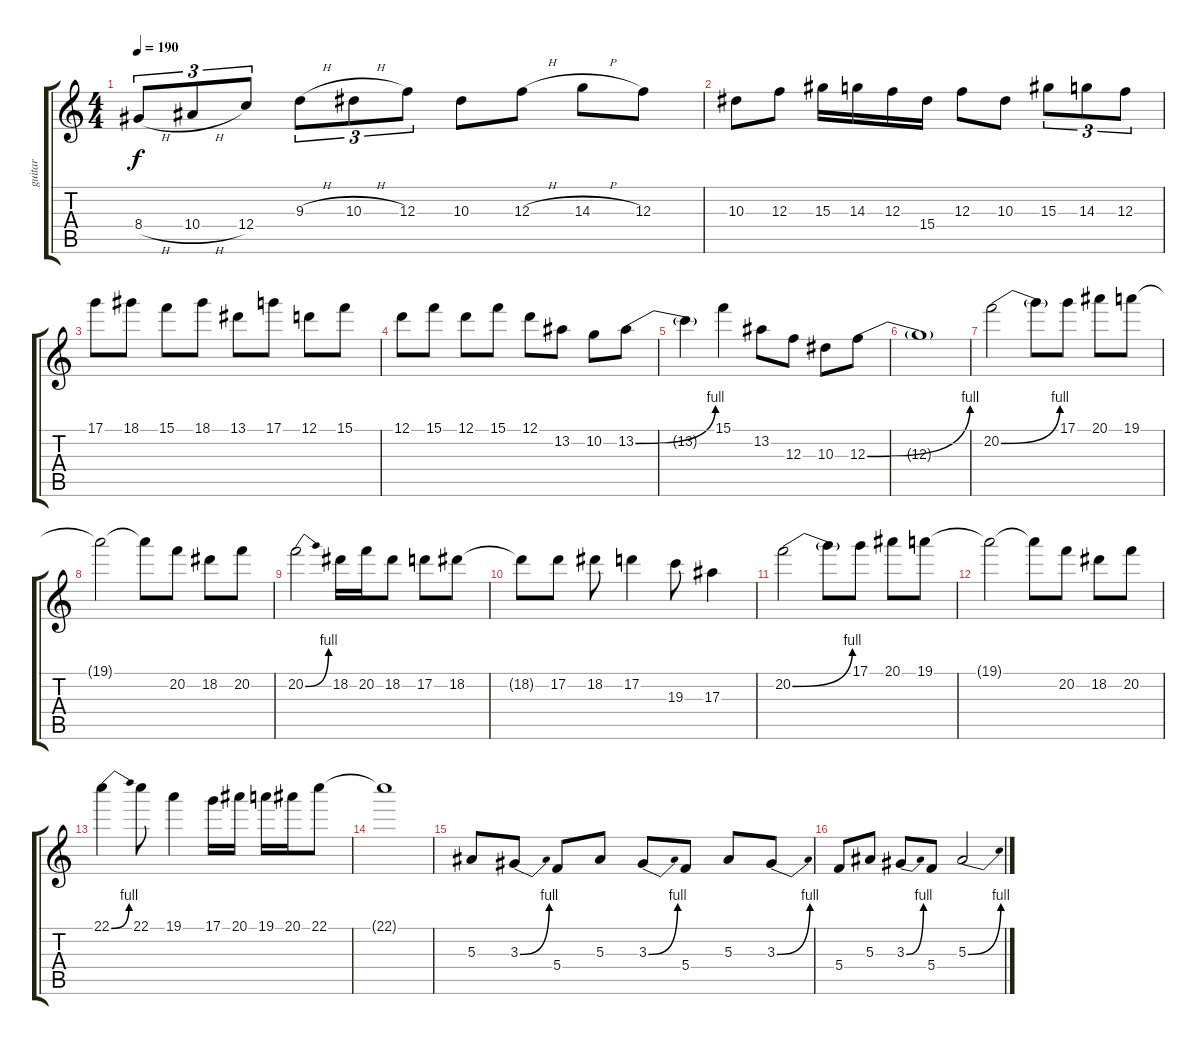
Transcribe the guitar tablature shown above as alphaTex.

\track ("guitar" "guitar") {instrument distortionguitar}
\staff {score tabs}
\tuning (D4 A3 F3 C3 G2 D2) {hide}
\ts (4 4)
\tempo 190
\clef g2
\ks c
8.4{h}.8{tu (3 2) dy f} 10.4{h}.8{tu (3 2)} 12.4.8{tu (3 2)} 9.3{h}.8{tu (3 2)} 10.3{h}.8{tu (3 2)} 12.3.8{tu (3 2)} 10.3.8 12.3{h}.8 14.3{h}.8 12.3.8 |
10.3.8 12.3.8 15.3.16 14.3.16 12.3.16 15.4.16 12.3.8 10.3.8 15.3.8{tu (3 2)} 14.3.8{tu (3 2)} 12.3.8{tu (3 2)} |
17.1.8 18.1.8 15.1.8 18.1.8 13.1.8 17.1.8 12.1.8 15.1.8 |
12.1.8 15.1.8 12.1.8 15.1.8 12.1.8 13.2.8 10.2.8 13.2{be (bend 0 0 60 4)}.8 |
13.2{t}.4 15.1.4 13.2.8 12.3.8 10.3.8 12.3{be (bend 0 0 60 4)}.8 |
12.3{t}.1 |
20.2{be (bend 0 0 60 4)}.2 20.2{t}.8 17.1.8 20.1.8 19.1.8 |
19.1{t}.2 19.1{t}.8 20.2.8 18.2.8 20.2.8 |
20.2{be (bend 0 0 60 4)}.2 18.2.16 20.2.16 18.2.8 17.2.8 18.2.8 |
18.2{t}.8 17.2.8 18.2.8 17.2.4 19.3.8 17.3.4 |
20.2{be (bend 0 0 60 4)}.2 20.2{t}.8 17.1.8 20.1.8 19.1.8 |
19.1{t}.2 19.1{t}.8 20.2.8 18.2.8 20.2.8 |
22.1{be (bend 0 0 60 4)}.4 22.1.8 19.1.4 17.1.16 20.1.16 19.1.16 20.1.16 22.1.8 |
22.1{t}.1 |
5.3.8 3.3{be (bend 0 0 60 4)}.8 5.4.8 5.3.8 3.3{be (bend 0 0 60 4)}.8 5.4.8 5.3.8 3.3{be (bend 0 0 60 4)}.8 |
5.4.8 5.3.8 3.3{be (bend 0 0 60 4)}.8 5.4.8 5.3{be (bend 0 0 60 4)}.2
